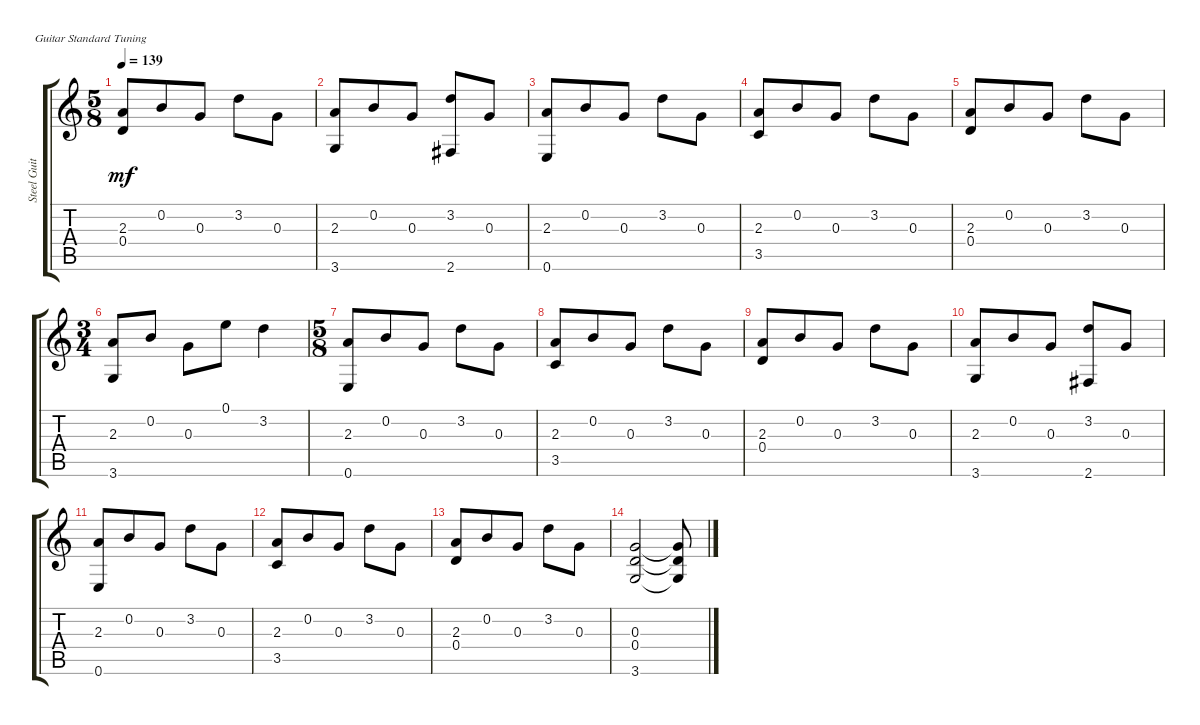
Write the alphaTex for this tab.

\defaultSystemsLayout 4
\bracketExtendMode groupsimilarinstruments
\otherSystemsTrackNameOrientation horizontal
\track ("Steel Guitar" "Steel Guit") {instrument acousticguitarsteel}
\staff {score tabs}
\tuning (E4 B3 G3 D3 A2 E2)
\ts (5 8)
\tempo 139
\clef g2
\ks c
(0.4 2.3).8{dy mf beam Up} 0.2.8{beam Up} 0.3.8{beam Up} 3.2.8{beam Down} 0.3.8{beam Down} |
(3.6 2.3).8{beam Up} 0.2.8{beam Up} 0.3.8{beam Up} (3.2 2.6{acc #}).8{beam Up} 0.3.8{beam Up} |
(0.6 2.3).8{beam Up} 0.2.8{beam Up} 0.3.8{beam Up} 3.2.8{beam Down} 0.3.8{beam Down} |
(3.5 2.3).8{beam Up} 0.2.8{beam Up} 0.3.8{beam Up} 3.2.8{beam Down} 0.3.8{beam Down} |
(0.4 2.3).8{beam Up} 0.2.8{beam Up} 0.3.8{beam Up} 3.2.8{beam Down} 0.3.8{beam Down} |
\ts (3 4)
(3.6 2.3).8{beam Up} 0.2.8{beam Up} 0.3.8{beam Down} 0.1.8{beam Down} 3.2.4{beam Down} |
\ts (5 8)
\scale
1.06053 (0.6 2.3).8{beam Up} 0.2.8{beam Up} 0.3.8{beam Up} 3.2.8{beam Down} 0.3.8{beam Down} |
\scale
0.969735 (3.5 2.3).8{beam Up} 0.2.8{beam Up} 0.3.8{beam Up} 3.2.8{beam Down} 0.3.8{beam Down} |
\scale
0.969735 (0.4 2.3).8{beam Up} 0.2.8{beam Up} 0.3.8{beam Up} 3.2.8{beam Down} 0.3.8{beam Down} |
(3.6 2.3).8{beam Up} 0.2.8{beam Up} 0.3.8{beam Up} (3.2 2.6{acc #}).8{beam Up} 0.3.8{beam Up} |
(0.6 2.3).8{beam Up} 0.2.8{beam Up} 0.3.8{beam Up} 3.2.8{beam Down} 0.3.8{beam Down} |
(3.5 2.3).8{beam Up} 0.2.8{beam Up} 0.3.8{beam Up} 3.2.8{beam Down} 0.3.8{beam Down} |
(0.4 2.3).8{beam Up} 0.2.8{beam Up} 0.3.8{beam Up} 3.2.8{beam Down} 0.3.8{beam Down} |
(0.3 3.6 0.4).2{beam Up} (0.3{t} 3.6{t} 0.4{t}).8{beam Up}
